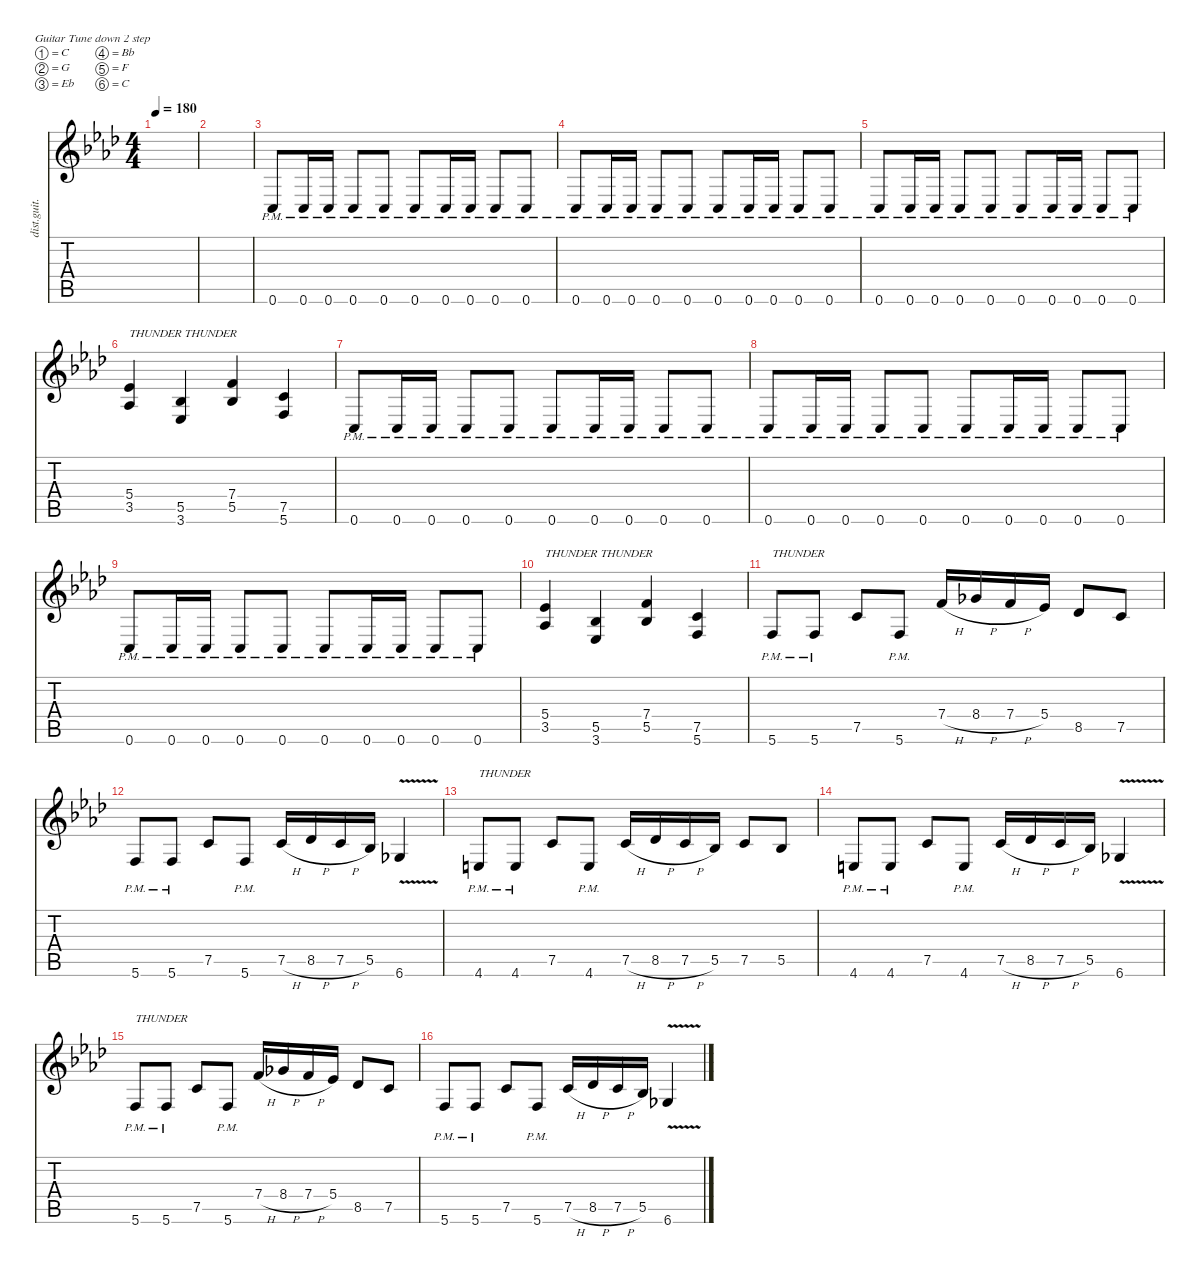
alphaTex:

\defaultSystemsLayout 4
\hideDynamics
\bracketExtendMode nobrackets
\track ("Rigo" "dist.guit.") {instrument distortionguitar}
\staff {score tabs}
\tuning (C4 G3 Eb3 Bb2 F2 C2)
\ts (4 4)
\tempo 180
\clef g2
\ks fminor
|
|
0.6{pm acc forcenatural}.8{beam Up} 0.6{pm acc forcenatural}.16{beam Up} 0.6{pm acc forcenatural}.16{beam Up} 0.6{pm acc forcenatural}.8{beam Up} 0.6{pm acc forcenatural}.8{beam Up} 0.6{pm acc forcenatural}.8{beam Up} 0.6{pm acc forcenatural}.16{beam Up} 0.6{pm acc forcenatural}.16{beam Up} 0.6{pm acc forcenatural}.8{beam Up} 0.6{pm acc forcenatural}.8{beam Up} |
0.6{pm acc forcenatural}.8{beam Up} 0.6{pm acc forcenatural}.16{beam Up} 0.6{pm acc forcenatural}.16{beam Up} 0.6{pm acc forcenatural}.8{beam Up} 0.6{pm acc forcenatural}.8{beam Up} 0.6{pm acc forcenatural}.8{beam Up} 0.6{pm acc forcenatural}.16{beam Up} 0.6{pm acc forcenatural}.16{beam Up} 0.6{pm acc forcenatural}.8{beam Up} 0.6{pm acc forcenatural}.8{beam Up} |
0.6{pm acc forcenatural}.8{beam Up} 0.6{pm acc forcenatural}.16{beam Up} 0.6{pm acc forcenatural}.16{beam Up} 0.6{pm acc forcenatural}.8{beam Up} 0.6{pm acc forcenatural}.8{beam Up} 0.6{pm acc forcenatural}.8{beam Up} 0.6{pm acc forcenatural}.16{beam Up} 0.6{pm acc forcenatural}.16{beam Up} 0.6{pm acc forcenatural}.8{beam Up} 0.6{pm acc forcenatural}.8{beam Up} |
(5.4{acc b} 3.5{acc b}).4{txt "THUNDER THUNDER" beam Up} (5.5{acc b} 3.6{acc b}).4{beam Up} (7.4{acc forcenatural} 5.5{acc b}).4{beam Up} (7.5{acc forcenatural} 5.6{acc forcenatural}).4{beam Up} |
0.6{pm acc forcenatural}.8{beam Up} 0.6{pm acc forcenatural}.16{beam Up} 0.6{pm acc forcenatural}.16{beam Up} 0.6{pm acc forcenatural}.8{beam Up} 0.6{pm acc forcenatural}.8{beam Up} 0.6{pm acc forcenatural}.8{beam Up} 0.6{pm acc forcenatural}.16{beam Up} 0.6{pm acc forcenatural}.16{beam Up} 0.6{pm acc forcenatural}.8{beam Up} 0.6{pm acc forcenatural}.8{beam Up} |
0.6{pm acc forcenatural}.8{beam Up} 0.6{pm acc forcenatural}.16{beam Up} 0.6{pm acc forcenatural}.16{beam Up} 0.6{pm acc forcenatural}.8{beam Up} 0.6{pm acc forcenatural}.8{beam Up} 0.6{pm acc forcenatural}.8{beam Up} 0.6{pm acc forcenatural}.16{beam Up} 0.6{pm acc forcenatural}.16{beam Up} 0.6{pm acc forcenatural}.8{beam Up} 0.6{pm acc forcenatural}.8{beam Up} |
0.6{pm acc forcenatural}.8{beam Up} 0.6{pm acc forcenatural}.16{beam Up} 0.6{pm acc forcenatural}.16{beam Up} 0.6{pm acc forcenatural}.8{beam Up} 0.6{pm acc forcenatural}.8{beam Up} 0.6{pm acc forcenatural}.8{beam Up} 0.6{pm acc forcenatural}.16{beam Up} 0.6{pm acc forcenatural}.16{beam Up} 0.6{pm acc forcenatural}.8{beam Up} 0.6{pm acc forcenatural}.8{beam Up} |
(5.4{acc b} 3.5{acc b}).4{txt "THUNDER THUNDER" beam Up} (5.5{acc b} 3.6{acc b}).4{beam Up} (7.4{acc forcenatural} 5.5{acc b}).4{beam Up} (7.5{acc forcenatural} 5.6{acc forcenatural}).4{beam Up} |
5.6{pm acc forcenatural}.8{txt "THUNDER" beam Up} 5.6{pm acc forcenatural}.8{beam Up} 7.5{acc forcenatural}.8{beam Up} 5.6{pm acc forcenatural}.8{beam Up} 7.4{h acc forcenatural}.16{beam Up} 8.4{h acc b}.16{beam Up} 7.4{h acc forcenatural}.16{beam Up} 5.4{acc b}.16{beam Up} 8.5{acc b}.8{beam Up} 7.5{acc forcenatural}.8{beam Up} |
5.6{pm acc forcenatural}.8{beam Up} 5.6{pm acc forcenatural}.8{beam Up} 7.5{acc forcenatural}.8{beam Up} 5.6{pm acc forcenatural}.8{beam Up} 7.5{h acc forcenatural}.16{beam Up} 8.5{h acc b}.16{beam Up} 7.5{h acc forcenatural}.16{beam Up} 5.5{acc b}.16{beam Up} 6.6{v acc b}.4{beam Up} |
4.6{pm acc forcenatural}.8{txt "THUNDER" beam Up} 4.6{pm acc forcenatural}.8{beam Up} 7.5{acc forcenatural}.8{beam Up} 4.6{pm acc forcenatural}.8{beam Up} 7.5{h acc forcenatural}.16{beam Up} 8.5{h acc b}.16{beam Up} 7.5{h acc forcenatural}.16{beam Up} 5.5{acc b}.16{beam Up} 7.5{acc forcenatural}.8{beam Up} 5.5{acc b}.8{beam Up} |
4.6{pm acc forcenatural}.8{beam Up} 4.6{pm acc forcenatural}.8{beam Up} 7.5{acc forcenatural}.8{beam Up} 4.6{pm acc forcenatural}.8{beam Up} 7.5{h acc forcenatural}.16{beam Up} 8.5{h acc b}.16{beam Up} 7.5{h acc forcenatural}.16{beam Up} 5.5{acc b}.16{beam Up} 6.6{v acc b}.4{beam Up} |
5.6{pm acc forcenatural}.8{txt "THUNDER" beam Up} 5.6{pm acc forcenatural}.8{beam Up} 7.5{acc forcenatural}.8{beam Up} 5.6{pm acc forcenatural}.8{beam Up} 7.4{h acc forcenatural}.16{beam Up} 8.4{h acc b}.16{beam Up} 7.4{h acc forcenatural}.16{beam Up} 5.4{acc b}.16{beam Up} 8.5{acc b}.8{beam Up} 7.5{acc forcenatural}.8{beam Up} |
5.6{pm acc forcenatural}.8{beam Up} 5.6{pm acc forcenatural}.8{beam Up} 7.5{acc forcenatural}.8{beam Up} 5.6{pm acc forcenatural}.8{beam Up} 7.5{h acc forcenatural}.16{beam Up} 8.5{h acc b}.16{beam Up} 7.5{h acc forcenatural}.16{beam Up} 5.5{acc b}.16{beam Up} 6.6{v acc b}.4{beam Up}
